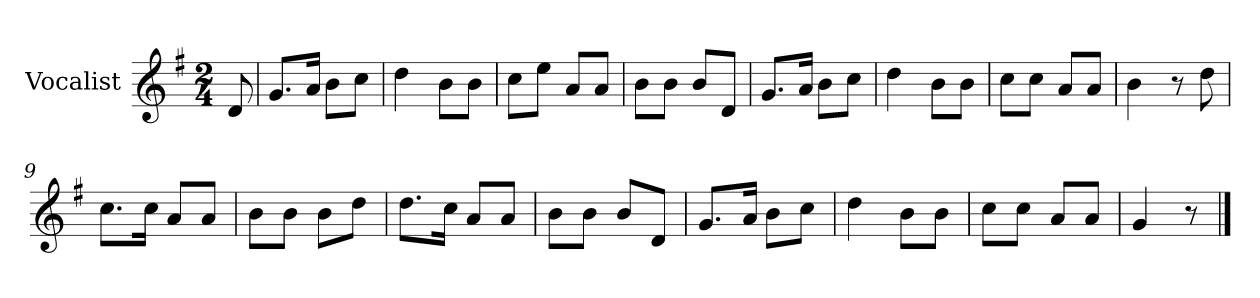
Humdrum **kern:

**kern
*part1
*staff1
*I"Vocalist
*k[f#]
*G:
*M2/4
=
8d
=1
8.gL
16aJk
8bL
8ccJ
=2
4dd
8bL
8bJ
=3
8ccL
8eeJ
8aL
8aJ
=4
8bL
8bJ
8bL
8dJ
=5
8.gL
16aJk
8bL
8ccJ
=6
4dd
8bL
8bJ
=7
8ccL
8ccJ
8aL
8aJ
=8
4b
8r
8dd
=9
8.ccL
16ccJk
8aL
8aJ
=10
8bL
8bJ
8bL
8ddJ
=11
8.ddL
16ccJk
8aL
8aJ
=12
8bL
8bJ
8bL
8dJ
=13
8.gL
16aJk
8bL
8ccJ
=14
4dd
8bL
8bJ
=15
8ccL
8ccJ
8aL
8aJ
=16
4g
8r
==
*-
